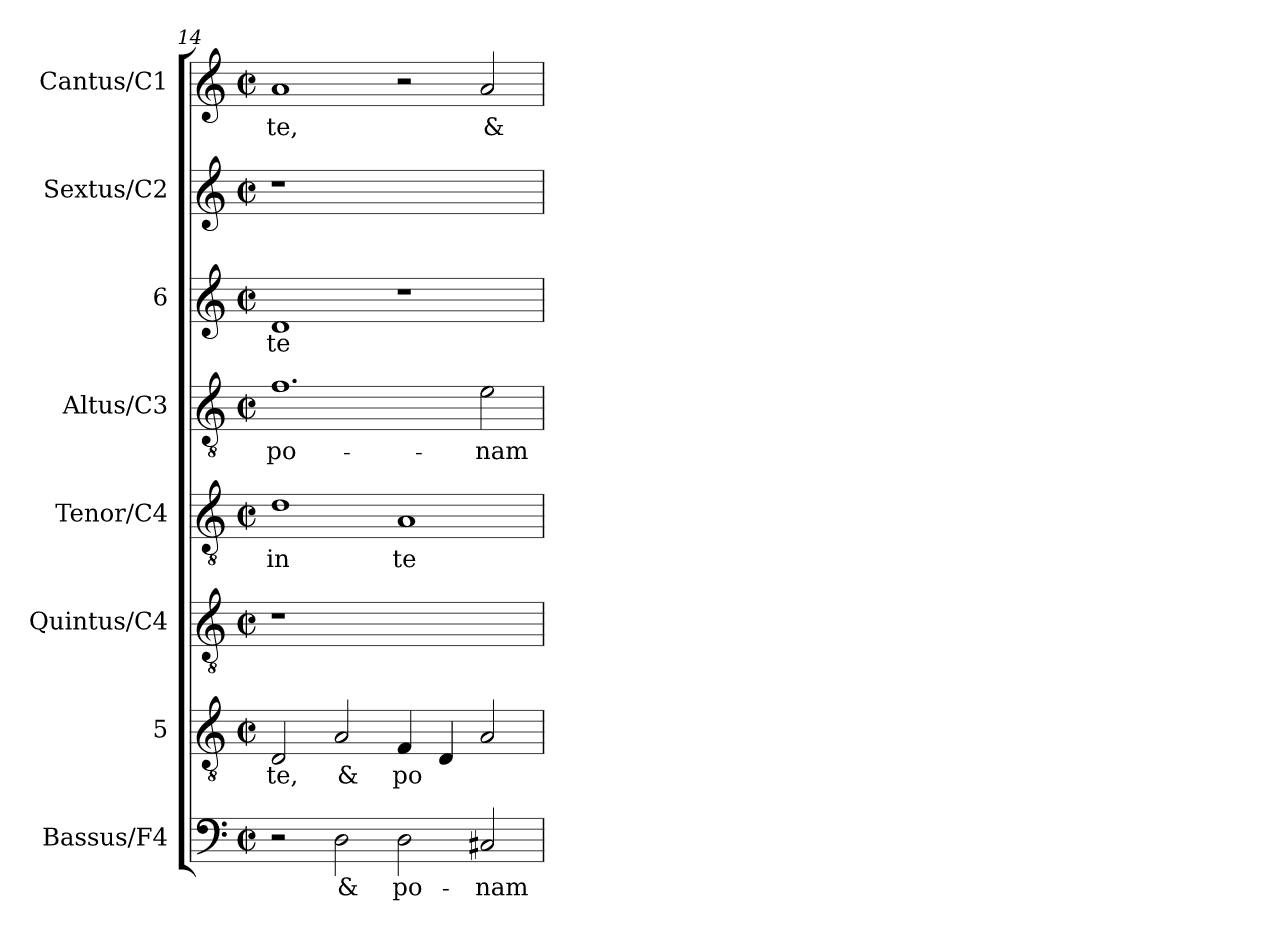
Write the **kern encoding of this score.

**kern	**text	**kern	**text	**kern	**kern	**text	**kern	**text	**kern	**text	**kern	**kern	**text
*part8	*part8	*part7	*part7	*part6	*part5	*part5	*part4	*part4	*part3	*part3	*part2	*part1	*part1
*staff8	*staff8	*staff7	*staff7	*staff6	*staff5	*staff5	*staff4	*staff4	*staff3	*staff3	*staff2	*staff1	*staff1
*I"Bassus/F4	*	*I"5	*	*I"Quintus/C4	*I"Tenor/C4	*	*I"Altus/C3	*	*I"6	*	*I"Sextus/C2	*I"Cantus/C1	*
*I'B	*	*	*	*	*I'T	*	*I'A	*	*	*	*	*I'C	*
*clefF4	*	*clefGv2	*	*clefGv2	*clefGv2	*	*clefGv2	*	*clefG2	*	*clefG2	*clefG2	*
*k[]	*	*k[]	*	*k[]	*k[]	*	*k[]	*	*k[]	*	*k[]	*k[]	*
*C:	*	*C:	*	*C:	*C:	*	*C:	*	*C:	*	*C:	*C:	*
*M2/2	*	*M2/2	*	*M2/2	*M2/2	*	*M2/2	*	*M2/2	*	*M2/2	*M2/2	*
*met(c|)	*	*met(c|)	*	*met(c|)	*met(c|)	*	*met(c|)	*	*met(c|)	*	*met(c|)	*met(c|)	*
=14	=14	=14	=14	=14	=14	=14	=14	=14	=14	=14	=14	=14	=14
!	!	!	!LO:LY:b:rj	!	!	!LO:LY:b:cj	!	!LO:LY:b:cj	!	!LO:LY:b:cj	!	!	!LO:LY:b:cj
2r	.	2D/	te,	1r	1d	in	1.f	po-	1d	te	1r	1a	te,
!	!LO:LY:b:cj	!	!LO:LY:b:rj	!	!	!	!	!	!	!	!	!	!
2D\	&	2A/	&	.	.	.	.	.	.	.	.	.	.
!	!LO:LY:b:cj	!	!LO:LY:b:rj	!	!	!LO:LY:b:cj	!	!	!	!	!	!	!
2D\	po-	4F/	po-	1ryy	1A	te	.	.	1r	.	1ryy	2r	.
!	!	!	!LO:LY:b:rj	!	!	!	!	!	!	!	!	!	!
.	.	4D/	--	.	.	.	.	.	.	.	.	.	.
!	!LO:LY:b:cj	!	!LO:LY:b:rj	!	!	!	!	!LO:LY:b:cj	!	!	!	!	!LO:LY:b:cj
2C#X/	-nam	2A/	--	.	.	.	2e\	-nam	.	.	.	2a/	&
=	=	=	=	=	=	=	=	=	=	=	=	=	=
*-	*-	*-	*-	*-	*-	*-	*-	*-	*-	*-	*-	*-	*-
